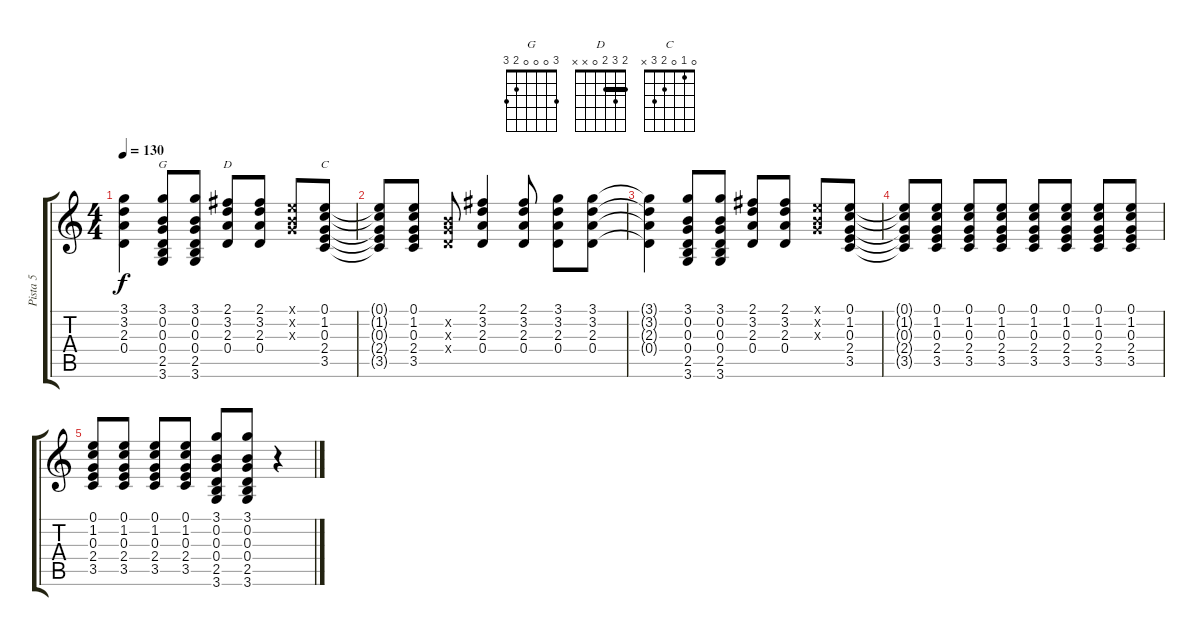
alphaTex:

\track ("Pista 5" "Pista 5") {instrument overdrivenguitar}
\staff {score tabs}
\tuning (E4 B3 G3 D3 A2 E2) {hide}
\chord ("G" 3 0 0 0 2 3)
\chord ("D" 2 3 2 0 x x) {barre 2}
\chord ("C" 0 1 0 2 3 x)
\ts (4 4)
\tempo 130
\clef g2
\ks c
(3.1{t} 3.2{t} 2.3{t} 0.4{t}).4{dy f} (3.1 0.2 0.3 0.4 2.5 3.6).8{ch "G"} (3.1 0.2 0.3 0.4 2.5 3.6).8 (2.1 3.2 2.3 0.4).8{ch "D"} (2.1 3.2 2.3 0.4).8 (0.1{x} 0.2{x} 0.3{x}).8 (0.1 1.2 0.3 2.4 3.5).8{ch "C"} |
(0.1{t} 1.2{t} 0.3{t} 2.4{t} 3.5{t}).8 (0.1 1.2 0.3 2.4 3.5).8 (0.2{x} 0.3{x} 0.4{x}).8 (2.1 3.2 2.3 0.4).4 (2.1 3.2 2.3 0.4).8 (3.1 3.2 2.3 0.4).8 (3.1 3.2 2.3 0.4).8 |
(3.1{t} 3.2{t} 2.3{t} 0.4{t}).4 (3.1 0.2 0.3 0.4 2.5 3.6).8 (3.1 0.2 0.3 0.4 2.5 3.6).8 (2.1 3.2 2.3 0.4).8 (2.1 3.2 2.3 0.4).8 (0.1{x} 0.2{x} 0.3{x}).8 (0.1 1.2 0.3 2.4 3.5).8 |
(0.1{t} 1.2{t} 0.3{t} 2.4{t} 3.5{t}).8 (0.1 1.2 0.3 2.4 3.5).8 (0.1 1.2 0.3 2.4 3.5).8 (0.1 1.2 0.3 2.4 3.5).8 (0.1 1.2 0.3 2.4 3.5).8 (0.1 1.2 0.3 2.4 3.5).8 (0.1 1.2 0.3 2.4 3.5).8 (0.1 1.2 0.3 2.4 3.5).8 |
(0.1 1.2 0.3 2.4 3.5).8 (0.1 1.2 0.3 2.4 3.5).8 (0.1 1.2 0.3 2.4 3.5).8 (0.1 1.2 0.3 2.4 3.5).8 (3.1 0.2 0.3 0.4 2.5 3.6).8 (3.1 0.2 0.3 0.4 2.5 3.6).8 r.4
